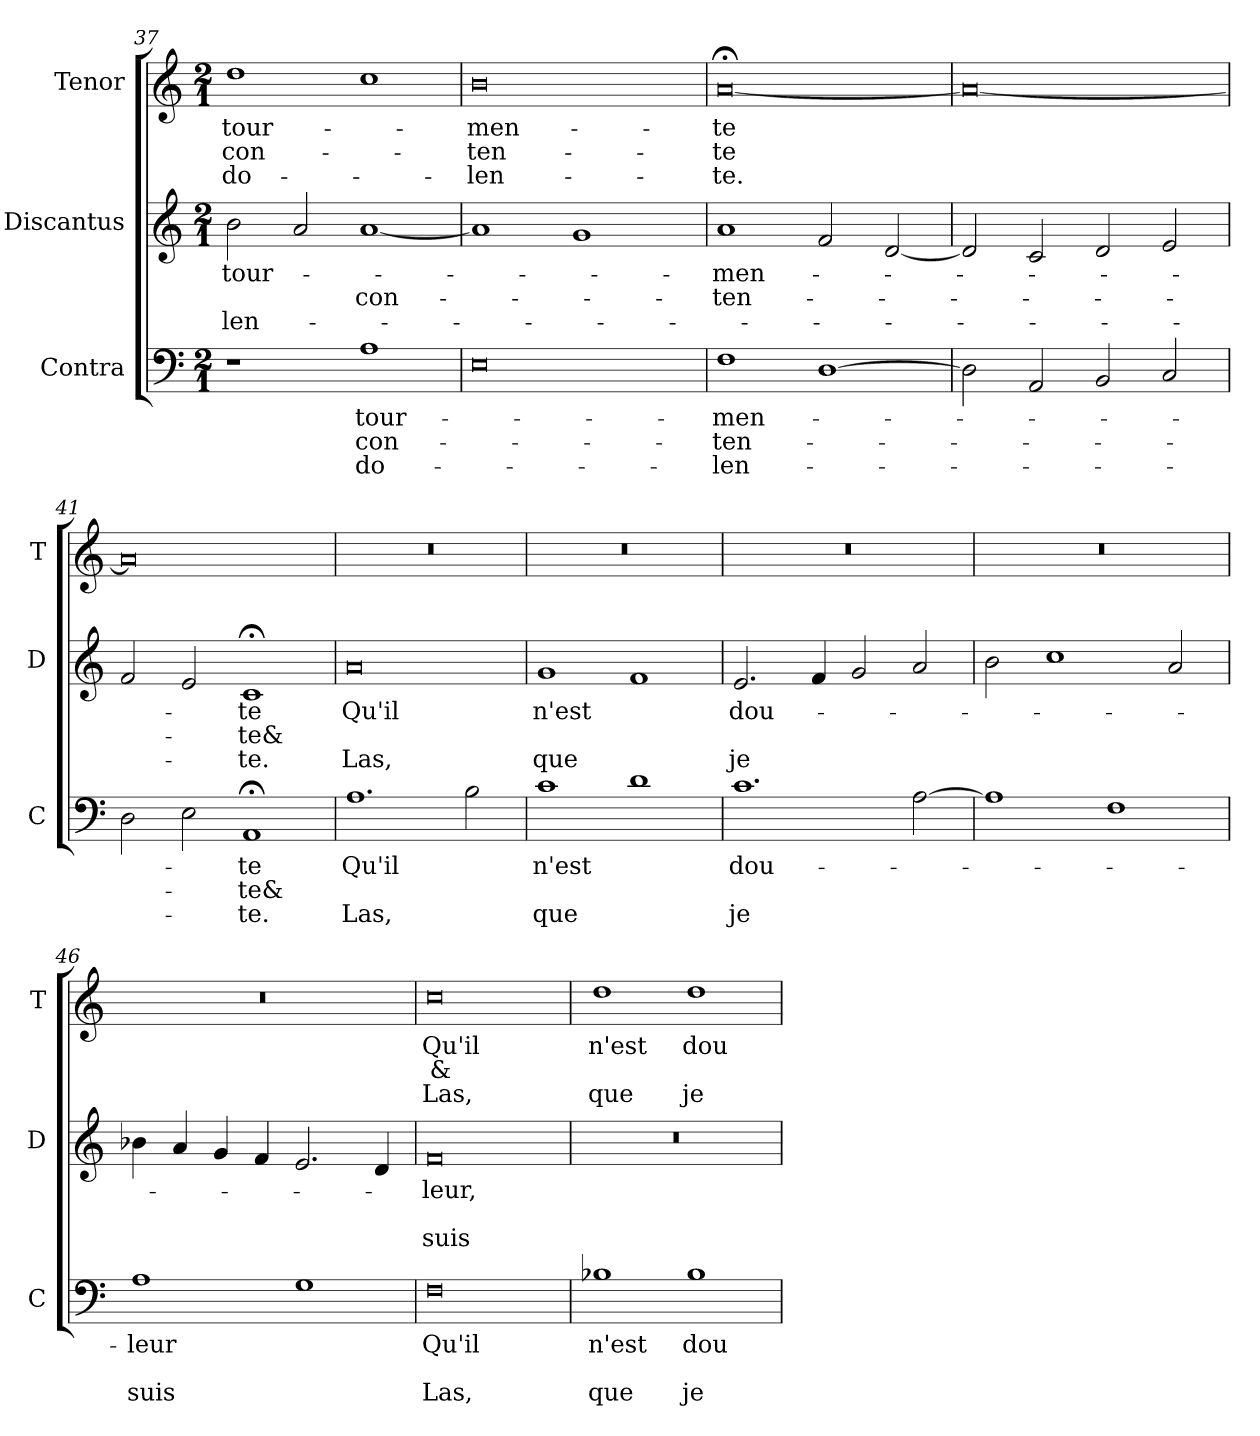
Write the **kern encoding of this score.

**kern	**text	**text	**text	**kern	**text	**text	**text	**kern	**text	**text	**text
*part3	*part3	*part3	*part3	*part2	*part2	*part2	*part2	*part1	*part1	*part1	*part1
*staff3	*staff3	*staff3	*staff3	*staff2	*staff2	*staff2	*staff2	*staff1	*staff1	*staff1	*staff1
*I"Contra	*	*	*	*I"Discantus	*	*	*	*I"Tenor	*	*	*
*I'C	*	*	*	*I'D	*	*	*	*I'T	*	*	*
*clefF4	*	*	*	*clefG2	*	*	*	*clefG2	*	*	*
*k[]	*	*	*	*k[]	*	*	*	*k[]	*	*	*
*M2/1	*	*	*	*M2/1	*	*	*	*M2/1	*	*	*
=37	=37	=37	=37	=37	=37	=37	=37	=37	=37	=37	=37
1r	.	.	.	2b\	tour-	.	-len-	1dd	tour-	con-	do-
.	.	.	.	2a/	.	.	.	.	.	.	.
1A	tour-	con-	do-	[1a	.	con-	.	1cc	.	.	.
=38	=38	=38	=38	=38	=38	=38	=38	=38	=38	=38	=38
0E	.	.	.	1a]	.	.	.	0b	-men-	-ten-	-len-
.	.	.	.	1g	.	.	.	.	.	.	.
=39	=39	=39	=39	=39	=39	=39	=39	=39	=39	=39	=39
1F	-men-	-ten-	-len-	1a	-men-	-ten-	.	[0a;<	-te	-te	-te.
[1D	.	.	.	2f/	.	.	.	.	.	.	.
.	.	.	.	[2d/	.	.	.	.	.	.	.
=40	=40	=40	=40	=40	=40	=40	=40	=40	=40	=40	=40
2D\]	.	.	.	2d/]	.	.	.	0a_	.	.	.
2AA/	.	.	.	2c/	.	.	.	.	.	.	.
2BB/	.	.	.	2d/	.	.	.	.	.	.	.
2C/	.	.	.	2e/	.	.	.	.	.	.	.
=41	=41	=41	=41	=41	=41	=41	=41	=41	=41	=41	=41
2D\	.	.	.	2f/	.	.	.	0a]	.	.	.
2E\	.	.	.	2e/	.	.	.	.	.	.	.
1AA;<	-te	-te&	-te.	1c;<	-te	-te&	-te.	.	.	.	.
=42	=42	=42	=42	=42	=42	=42	=42	=42	=42	=42	=42
1.A	Qu'il	.	Las,	0a	Qu'il	.	Las,	0r	.	.	.
2B\	.	.	.	.	.	.	.	.	.	.	.
=43	=43	=43	=43	=43	=43	=43	=43	=43	=43	=43	=43
1c	n'est	.	que	1g	n'est	.	que	0r	.	.	.
1d	.	.	.	1f	.	.	.	.	.	.	.
=44	=44	=44	=44	=44	=44	=44	=44	=44	=44	=44	=44
1.c	dou-	.	je	2.e/	dou-	.	je	0r	.	.	.
.	.	.	.	4f/	.	.	.	.	.	.	.
.	.	.	.	2g/	.	.	.	.	.	.	.
[2A\	.	.	.	2a/	.	.	.	.	.	.	.
=45	=45	=45	=45	=45	=45	=45	=45	=45	=45	=45	=45
1A]	.	.	.	2b\	.	.	.	0r	.	.	.
.	.	.	.	1cc	.	.	.	.	.	.	.
1F	.	.	.	.	.	.	.	.	.	.	.
.	.	.	.	2a/	.	.	.	.	.	.	.
=46	=46	=46	=46	=46	=46	=46	=46	=46	=46	=46	=46
1A	-leur	.	suis	4b-X\	.	.	.	0r	.	.	.
.	.	.	.	4a/	.	.	.	.	.	.	.
.	.	.	.	4g/	.	.	.	.	.	.	.
.	.	.	.	4f/	.	.	.	.	.	.	.
1G	.	.	.	2.e/	.	.	.	.	.	.	.
.	.	.	.	4d/	.	.	.	.	.	.	.
=47	=47	=47	=47	=47	=47	=47	=47	=47	=47	=47	=47
0F	Qu'il	.	Las,	0f	-leur,	.	suis	0cc	Qu'il	&	Las,
=48	=48	=48	=48	=48	=48	=48	=48	=48	=48	=48	=48
1B-X	n'est	.	que	0r	.	.	.	1dd	n'est	.	que
1B-	dou-	.	je	.	.	.	.	1dd	dou-	.	je
=	=	=	=	=	=	=	=	=	=	=	=
*-	*-	*-	*-	*-	*-	*-	*-	*-	*-	*-	*-
